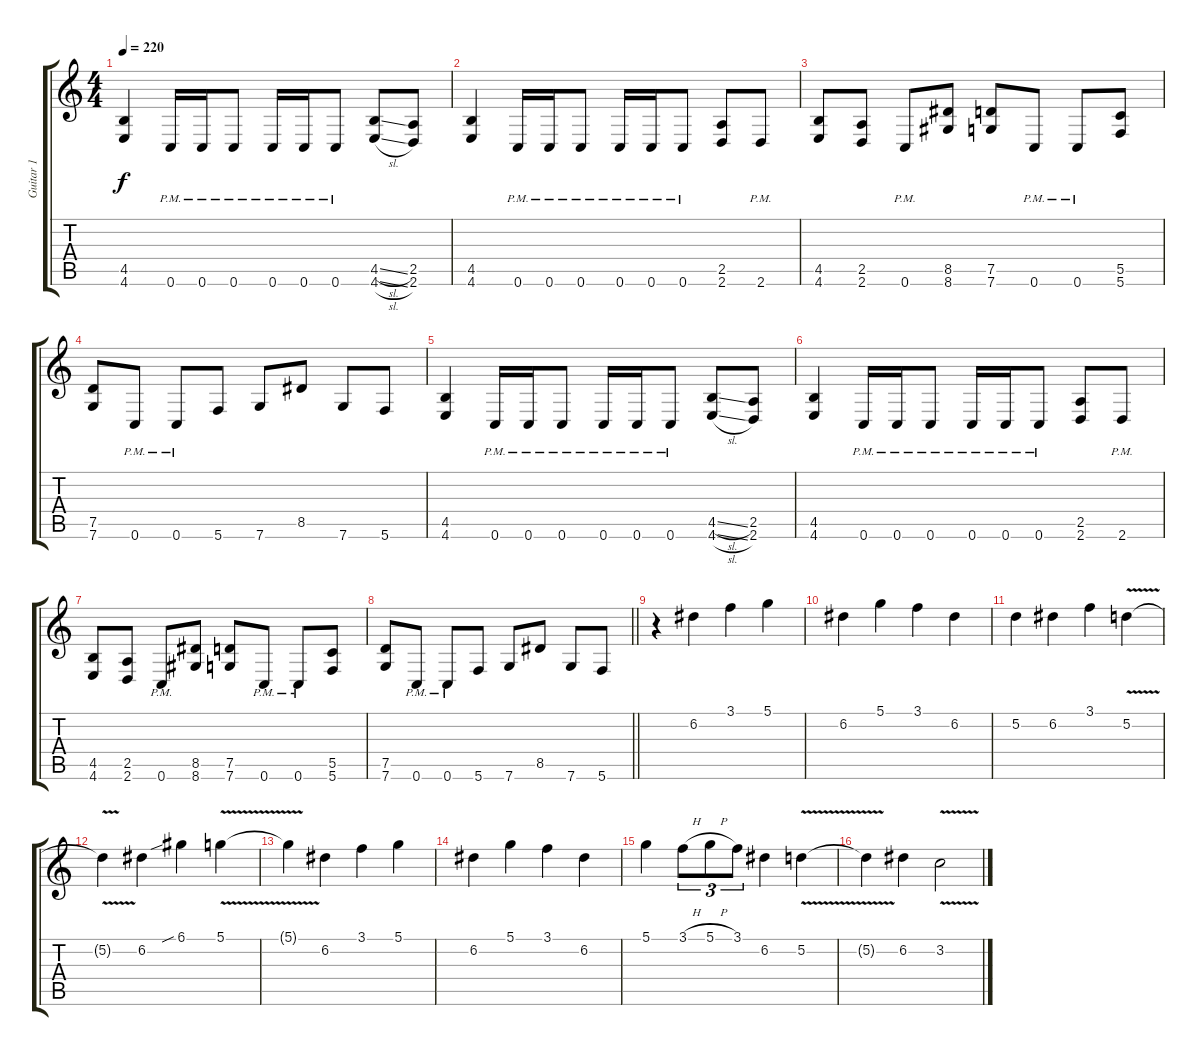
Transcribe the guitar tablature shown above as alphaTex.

\track ("Guitar 1" "Guitar 1") {instrument distortionguitar}
\staff {score tabs}
\tuning (D4 A3 F3 C3 G2 C2) {hide}
\ts (4 4)
\tempo 220
\clef g2
\ks c
(4.5 4.6).4{dy f} 0.6{pm}.16 0.6{pm}.16 0.6{pm}.8 0.6{pm}.16 0.6{pm}.16 0.6{pm}.8 (4.5{sl} 4.6{sl}).8 (2.5 2.6).8 |
(4.5 4.6).4 0.6{pm}.16 0.6{pm}.16 0.6{pm}.8 0.6{pm}.16 0.6{pm}.16 0.6{pm}.8 (2.5 2.6).8 2.6{pm}.8 |
(4.5 4.6).8 (2.5 2.6).8 0.6{pm}.8 (8.5 8.6).8 (7.5 7.6).8 0.6{pm}.8 0.6{pm}.8 (5.5 5.6).8 |
(7.5 7.6).8 0.6{pm}.8 0.6{pm}.8 5.6.8 7.6.8 8.5.8 7.6.8 5.6.8 |
(4.5 4.6).4 0.6{pm}.16 0.6{pm}.16 0.6{pm}.8 0.6{pm}.16 0.6{pm}.16 0.6{pm}.8 (4.5{sl} 4.6{sl}).8 (2.5 2.6).8 |
(4.5 4.6).4 0.6{pm}.16 0.6{pm}.16 0.6{pm}.8 0.6{pm}.16 0.6{pm}.16 0.6{pm}.8 (2.5 2.6).8 2.6{pm}.8 |
(4.5 4.6).8 (2.5 2.6).8 0.6{pm}.8 (8.5 8.6).8 (7.5 7.6).8 0.6{pm}.8 0.6{pm}.8 (5.5 5.6).8 |
\barLineRight lightlight
(7.5 7.6).8 0.6{pm}.8 0.6{pm}.8 5.6.8 7.6.8 8.5.8 7.6.8 5.6.8 |
r.4 6.2.4 3.1.4 5.1.4 |
6.2.4 5.1.4 3.1.4 6.2.4 |
5.2.4 6.2.4 3.1.4 5.2{v}.4 |
5.2{t}.4 6.2.4 6.1{sib}.4 5.1{v}.4 |
5.1{t}.4 6.2.4 3.1.4 5.1.4 |
6.2.4 5.1.4 3.1.4 6.2.4 |
5.1.4 3.1{h}.8{tu (3 2)} 5.1{h}.8{tu (3 2)} 3.1.8{tu (3 2)} 6.2.4 5.2{v}.4 |
5.2{t}.4 6.2.4 3.2{v}.2
